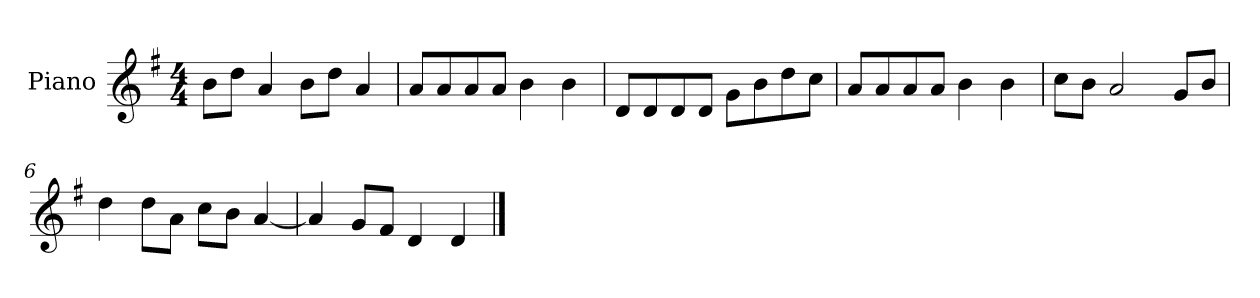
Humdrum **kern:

**kern
*part1
*staff1
*I"Piano
*I'P-no
*clefG2
*k[f#]
*M4/4
*MM90
=1
8b\L
8dd\J
4a/
8b\L
8dd\J
4a/
=2
8a/L
8a/
8a/
8a/J
4b\
4b\
=3
8d/L
8d/
8d/
8d/J
8g\L
8b\
8dd\
8cc\J
=4
8a/L
8a/
8a/
8a/J
4b\
4b\
=5
8cc\L
8b\J
2a/
8g/L
8b/J
=6
4dd\
8dd\L
8a\J
8cc\L
8b\J
[4a/
!!LO:LB:g=z
=7
4a/]
8g/L
8f#/J
4d/
4d/
==
*-
